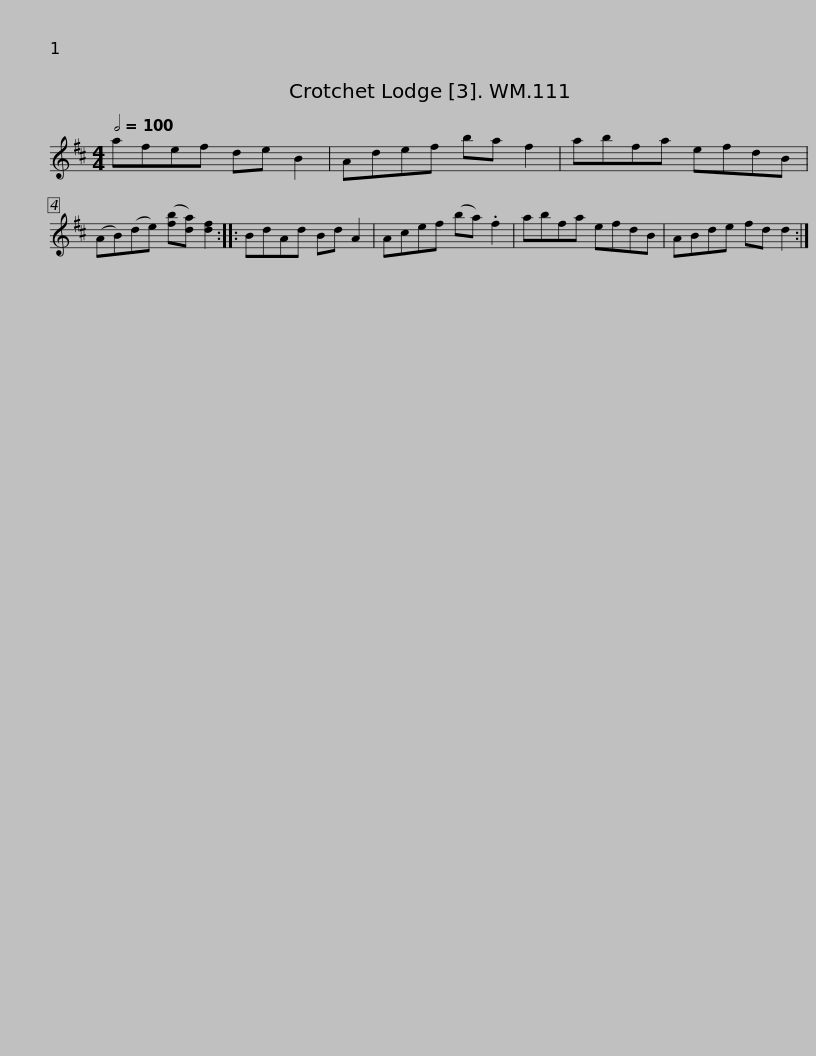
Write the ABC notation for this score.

X:1
L:1/8
Q:1/2=100
M:4/4
I:linebreak $
K:D
V:1 treble
V:1
 afef de B2 | Adef ba f2 | abfa efdB | (AB)(de) ([fb][da]) [df]2 ::$ BdAd Bd A2 | %5
 Acef (ba) .f2 | abfa efdB | ABde fd d2 :| %8
